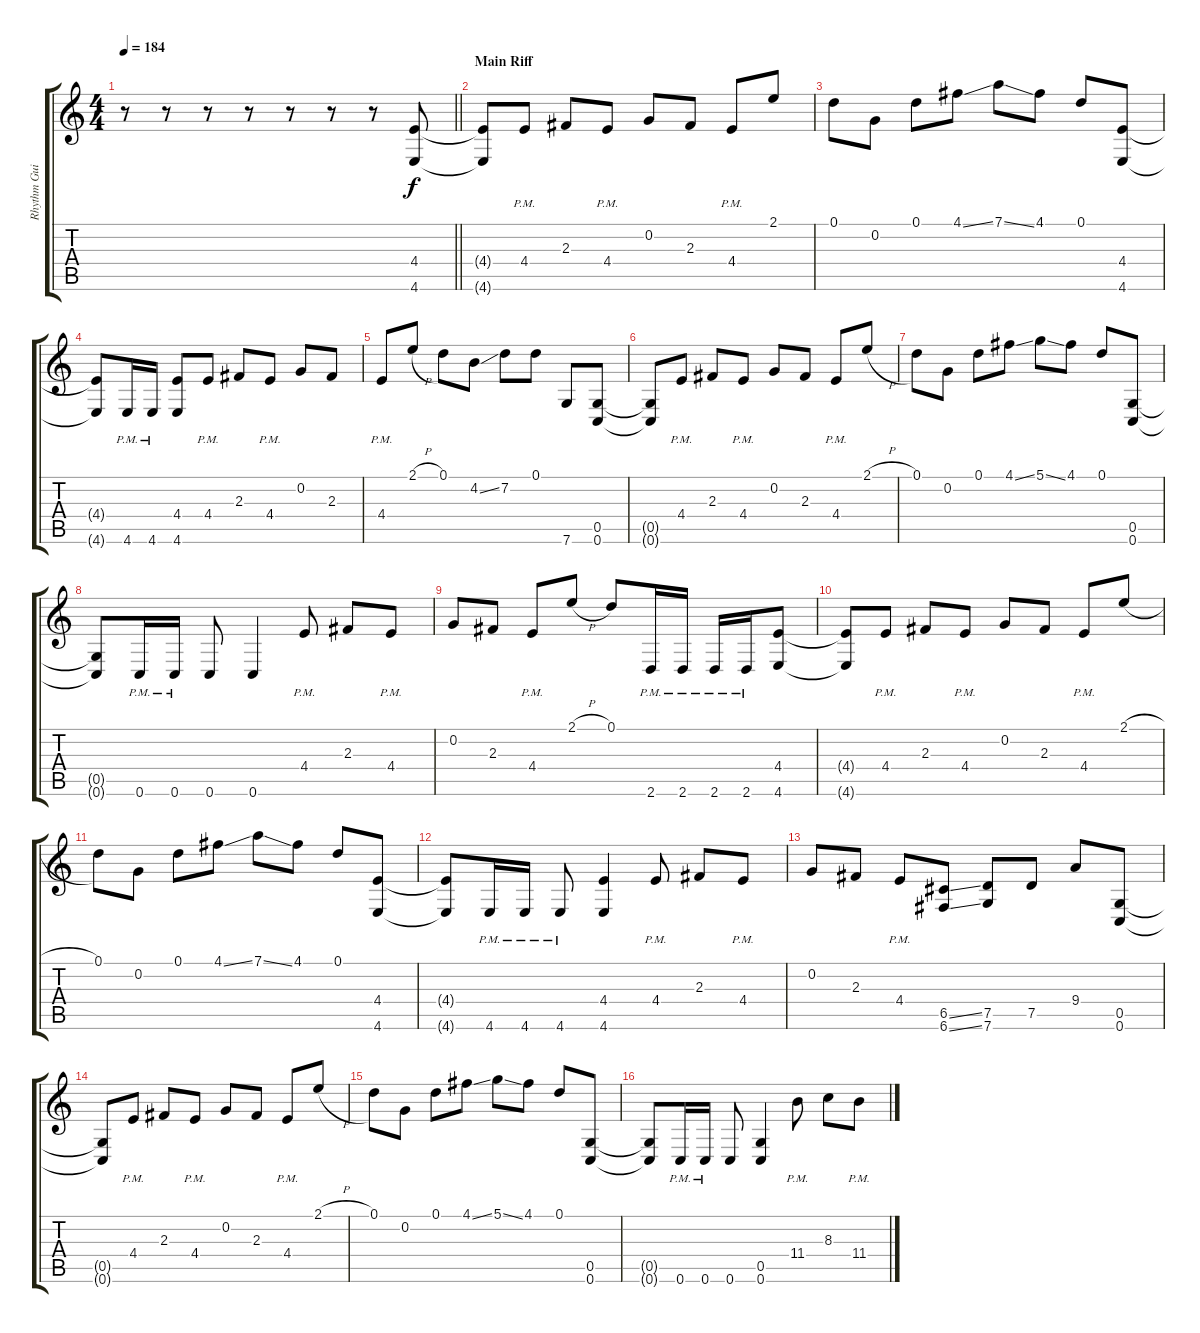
\track ("Rhythm Guitar" "Rhythm Gui") {instrument overdrivenguitar}
\staff {score tabs}
\tuning (D4 G3 E3 C3 G2 C2) {hide}
\ts (4 4)
\tempo 184
\clef g2
\barLineRight lightlight
\ks c
r.8{dy f instrument overdrivenguitar} r.8 r.8 r.8 r.8 r.8 r.8 (4.4 4.6).8 |
\section ("" "Main Riff")
(4.4{t} 4.6{t}).8 4.4{pm}.8 2.3.8 4.4{pm}.8 0.2.8 2.3.8 4.4{pm}.8 2.1.8 |
0.1.8 0.2.8 0.1.8 4.1{ss}.8 7.1{ss}.8 4.1.8 0.1.8 (4.4 4.6).8 |
(4.4{t} 4.6{t}).8 4.6{pm}.16 4.6{pm}.16 (4.4 4.6).8 4.4{pm}.8 2.3.8 4.4{pm}.8 0.2.8 2.3.8 |
4.4{pm}.8 2.1{h}.8 0.1.8 4.2{ss}.8 7.2.8 0.1.8 7.6.8 (0.5 0.6).8 |
(0.5{t} 0.6{t}).8 4.4{pm}.8 2.3.8 4.4{pm}.8 0.2.8 2.3.8 4.4{pm}.8 2.1{h}.8 |
0.1.8 0.2.8 0.1.8 4.1{ss}.8 5.1{ss}.8 4.1.8 0.1.8 (0.5 0.6).8 |
(0.5{t} 0.6{t}).8 0.6{pm}.16 0.6{pm}.16 0.6.8 0.6.4 4.4{pm}.8 2.3.8 4.4{pm}.8 |
0.2.8 2.3.8 4.4{pm}.8 2.1{h}.8 0.1.8 2.6{pm}.16 2.6{pm}.16 2.6{pm}.16 2.6{pm}.16 (4.4 4.6).8 |
(4.4{t} 4.6{t}).8 4.4{pm}.8 2.3.8 4.4{pm}.8 0.2.8 2.3.8 4.4{pm}.8 2.1{h}.8 |
0.1.8 0.2.8 0.1.8 4.1{ss}.8 7.1{ss}.8 4.1.8 0.1.8 (4.4 4.6).8 |
(4.4{t} 4.6{t}).8 4.6{pm}.16 4.6{pm}.16 4.6{pm}.8 (4.4 4.6).4 4.4{pm}.8 2.3.8 4.4{pm}.8 |
0.2.8 2.3.8 4.4{pm}.8 (6.5{ss} 6.6{ss}).8 (7.5 7.6).8 7.5.8 9.4.8 (0.5 0.6).8 |
(0.5{t} 0.6{t}).8 4.4{pm}.8 2.3.8 4.4{pm}.8 0.2.8 2.3.8 4.4{pm}.8 2.1{h}.8 |
0.1.8 0.2.8 0.1.8 4.1{ss}.8 5.1{ss}.8 4.1.8 0.1.8 (0.5 0.6).8 |
(0.5{t} 0.6{t}).8 0.6{pm}.16 0.6{pm}.16 0.6.8 (0.5 0.6).4 11.4{pm}.8 8.3.8 11.4{pm}.8
